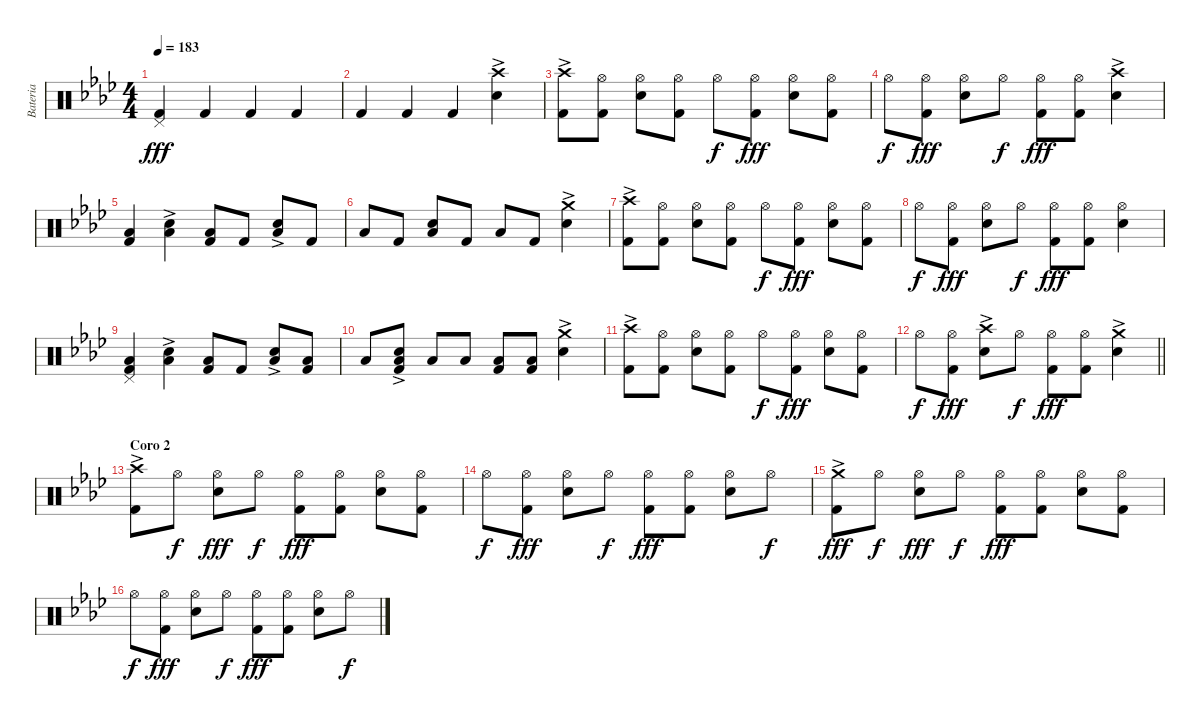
\track ("Bateria" "Bateria") {instrument percussion}
\staff {score}
\articulation defaults
\ts (4 4)
\tempo 183
\clef neutral
\ks ab
("Kick (hit) 2" "Pedal Hi-Hat (hit)").4{dy fff} "Kick (hit) 2".4 "Kick (hit) 2".4 "Kick (hit) 2".4 |
"Kick (hit) 2".4 "Kick (hit) 2".4 "Kick (hit) 2".4 ("Electric Snare (hit)" "Crash high (hit)"{ac}).4 |
("Kick (hit) 2" "Crash high (hit)"{ac}).8 ("Kick (hit) 2" "Hi-Hat (open)").8 ("Electric Snare (hit)" "Hi-Hat (open)").8 ("Kick (hit) 2" "Hi-Hat (open)").8 "Hi-Hat (open)".8{dy f} ("Kick (hit) 2" "Hi-Hat (open)").8{dy fff} ("Electric Snare (hit)" "Hi-Hat (open)").8 ("Kick (hit) 2" "Hi-Hat (open)").8 |
"Hi-Hat (open)".8{dy f} ("Kick (hit) 2" "Hi-Hat (open)").8{dy fff} ("Electric Snare (hit)" "Hi-Hat (open)").8 "Hi-Hat (open)".8{dy f} ("Kick (hit) 2" "Hi-Hat (open)").8{dy fff} ("Kick (hit) 2" "Hi-Hat (open)").8 ("Electric Snare (hit)" "Crash high (hit)"{ac}).4 |
("Kick (hit) 2" "Low Floor Tom (hit)").4 ("Electric Snare (hit)"{ac} "Low Floor Tom (hit)").4 ("Kick (hit) 2" "Low Floor Tom (hit)").8 "Kick (hit) 2".8 ("Electric Snare (hit)"{ac} "Low Floor Tom (hit)").8 "Kick (hit) 2".8 |
"Low Floor Tom (hit)".8 "Kick (hit) 2".8 ("Electric Snare (hit)" "Low Floor Tom (hit)").8 "Kick (hit) 2".8 "Low Floor Tom (hit)".8 "Kick (hit) 2".8 ("Electric Snare (hit)" "Crash medium (hit)"{ac}).4 |
("Kick (hit) 2" "Crash high (hit)"{ac}).8 ("Kick (hit) 2" "Hi-Hat (open)").8 ("Electric Snare (hit)" "Hi-Hat (open)").8 ("Kick (hit) 2" "Hi-Hat (open)").8 "Hi-Hat (open)".8{dy f} ("Kick (hit) 2" "Hi-Hat (open)").8{dy fff} ("Electric Snare (hit)" "Hi-Hat (open)").8 ("Kick (hit) 2" "Hi-Hat (open)").8 |
"Hi-Hat (open)".8{dy f} ("Kick (hit) 2" "Hi-Hat (open)").8{dy fff} ("Electric Snare (hit)" "Hi-Hat (open)").8 "Hi-Hat (open)".8{dy f} ("Kick (hit) 2" "Hi-Hat (open)").8{dy fff} ("Kick (hit) 2" "Hi-Hat (open)").8 ("Electric Snare (hit)" "Hi-Hat (open)").4 |
("Kick (hit) 2" "Low Floor Tom (hit)" "Pedal Hi-Hat (hit)").4 ("Electric Snare (hit)"{ac} "Low Floor Tom (hit)").4 ("Kick (hit) 2" "Low Floor Tom (hit)").8 "Kick (hit) 2".8 ("Electric Snare (hit)"{ac} "Low Floor Tom (hit)").8 ("Kick (hit) 2" "Low Floor Tom (hit)").8 |
"Low Floor Tom (hit)".8 ("Kick (hit) 2" "Low Floor Tom (hit)" "Electric Snare (hit)"{ac}).8 "Low Floor Tom (hit)".8 "Low Floor Tom (hit)".8 ("Kick (hit) 2" "Low Floor Tom (hit)").8 ("Kick (hit) 2" "Low Floor Tom (hit)").8 ("Electric Snare (hit)"{ac} "Crash medium (hit)"{ac}).4 |
("Kick (hit) 2" "Crash high (hit)"{ac}).8 ("Kick (hit) 2" "Hi-Hat (open)").8 ("Electric Snare (hit)" "Hi-Hat (open)").8 ("Kick (hit) 2" "Hi-Hat (open)").8 "Hi-Hat (open)".8{dy f} ("Kick (hit) 2" "Hi-Hat (open)").8{dy fff} ("Electric Snare (hit)" "Hi-Hat (open)").8 ("Kick (hit) 2" "Hi-Hat (open)").8 |
\barLineRight lightlight "Hi-Hat (open)".8{dy f}
("Kick (hit) 2" "Hi-Hat (open)").8{dy fff} ("Electric Snare (hit)" "Crash high (hit)"{ac}).8 "Hi-Hat (open)".8{dy f} ("Kick (hit) 2" "Hi-Hat (open)").8{dy fff} ("Kick (hit) 2" "Hi-Hat (open)").8 ("Electric Snare (hit)" "Crash medium (hit)"{ac}).4 |
\section ("" "Coro 2")
("Kick (hit) 2" "Crash high (hit)"{ac}).8 "Hi-Hat (open)".8{dy f} ("Electric Snare (hit)" "Hi-Hat (open)").8{dy fff} "Hi-Hat (open)".8{dy f} ("Kick (hit) 2" "Hi-Hat (open)").8{dy fff} ("Kick (hit) 2" "Hi-Hat (open)").8 ("Electric Snare (hit)" "Hi-Hat (open)").8 ("Kick (hit) 2" "Hi-Hat (open)").8 |
"Hi-Hat (open)".8{dy f} ("Kick (hit) 2" "Hi-Hat (open)").8{dy fff} ("Electric Snare (hit)" "Hi-Hat (open)").8 "Hi-Hat (open)".8{dy f} ("Kick (hit) 2" "Hi-Hat (open)").8{dy fff} ("Kick (hit) 2" "Hi-Hat (open)").8 ("Electric Snare (hit)" "Hi-Hat (open)").8 "Hi-Hat (open)".8{dy f} |
("Kick (hit) 2" "Crash medium (hit)"{ac}).8{dy fff} "Hi-Hat (open)".8{dy f} ("Electric Snare (hit)" "Hi-Hat (open)").8{dy fff} "Hi-Hat (open)".8{dy f} ("Kick (hit) 2" "Hi-Hat (open)").8{dy fff} ("Kick (hit) 2" "Hi-Hat (open)").8 ("Electric Snare (hit)" "Hi-Hat (open)").8 ("Kick (hit) 2" "Hi-Hat (open)").8 |
"Hi-Hat (open)".8{dy f} ("Kick (hit) 2" "Hi-Hat (open)").8{dy fff} ("Electric Snare (hit)" "Hi-Hat (open)").8 "Hi-Hat (open)".8{dy f} ("Kick (hit) 2" "Hi-Hat (open)").8{dy fff} ("Kick (hit) 2" "Hi-Hat (open)").8 ("Electric Snare (hit)" "Hi-Hat (open)").8 "Hi-Hat (open)".8{dy f}
